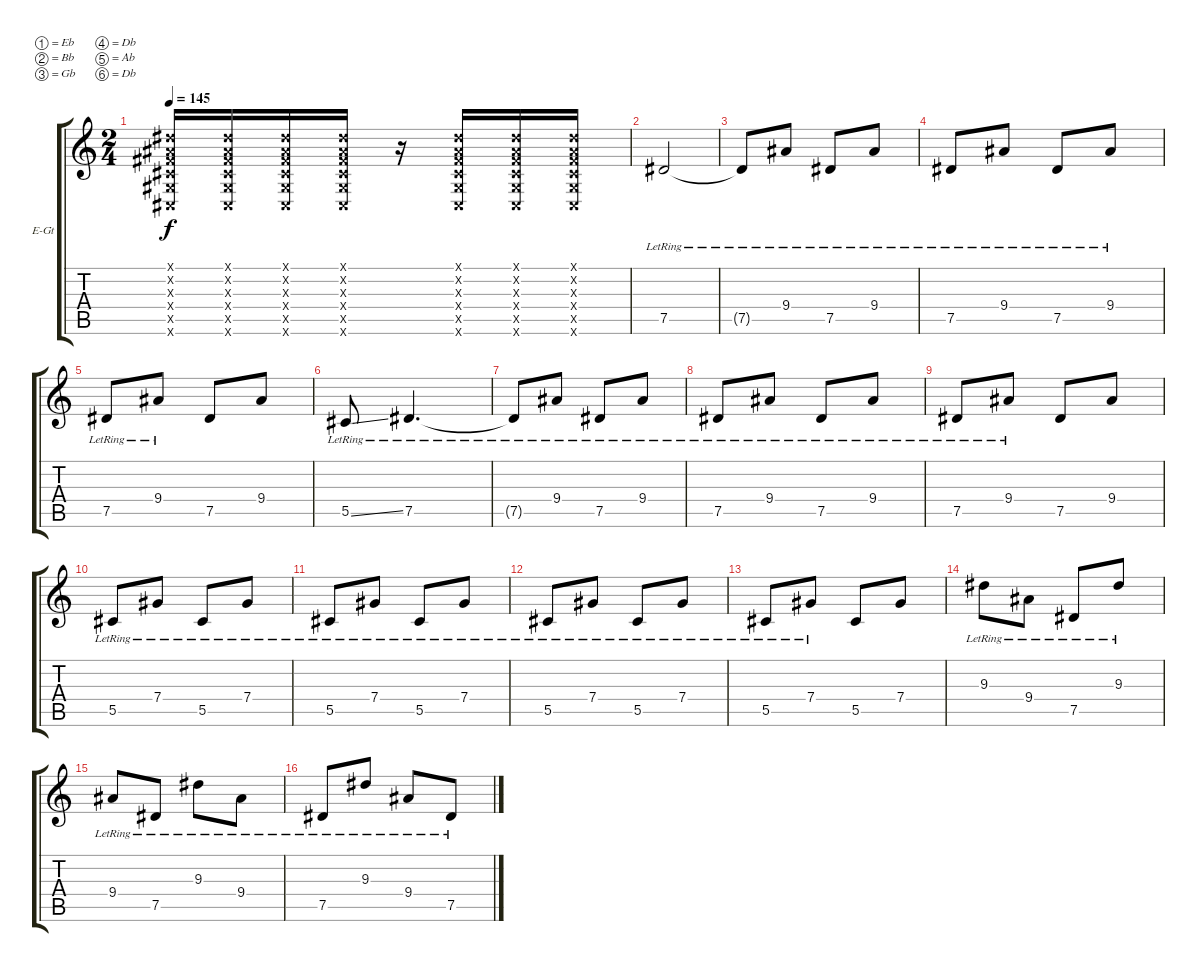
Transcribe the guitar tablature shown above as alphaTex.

\bracketExtendMode groupsimilarinstruments
\firstSystemTrackNameOrientation horizontal
\otherSystemsTrackNameOrientation horizontal
\track ("Guitar 2" "E-Gt") {instrument overdrivenguitar}
\staff {score tabs}
\tuning (Eb4 Bb3 Gb3 Db3 Ab2 Db2)
\ts (2 4)
\tempo 145
\clef g2
\ks c
(0.1{x} 0.2{x} 0.3{x} 0.4{x} 0.5{x} 0.6{x}).16{dy f} (0.1{x} 0.2{x} 0.3{x} 0.4{x} 0.5{x} 0.6{x}).16 (0.1{x} 0.2{x} 0.3{x} 0.4{x} 0.5{x} 0.6{x}).16 (0.1{x} 0.2{x} 0.3{x} 0.4{x} 0.5{x} 0.6{x}).16 r.16 (0.1{x} 0.2{x} 0.3{x} 0.4{x} 0.5{x} 0.6{x}).16 (0.1{x} 0.2{x} 0.3{x} 0.4{x} 0.5{x} 0.6{x}).16 (0.1{x} 0.2{x} 0.3{x} 0.4{x} 0.5{x} 0.6{x}).16 |
7.5{lr}.2 |
7.5{lr t}.8 9.4{lr}.8 7.5{lr}.8 9.4{lr}.8 |
7.5{lr}.8 9.4{lr}.8 7.5{lr}.8 9.4{lr}.8 |
7.5{lr}.8 9.4{lr}.8 7.5.8 9.4.8 |
5.5{ss lr}.8 7.5{lr}.4{d} |
7.5{lr t}.8 9.4{lr}.8 7.5{lr}.8 9.4{lr}.8 |
7.5{lr}.8 9.4{lr}.8 7.5{lr}.8 9.4{lr}.8 |
7.5{lr}.8 9.4{lr}.8 7.5.8 9.4.8 |
5.5{lr}.8 7.4{lr}.8 5.5{lr}.8 7.4{lr}.8 |
5.5{lr}.8 7.4{lr}.8 5.5{lr}.8 7.4{lr}.8 |
5.5{lr}.8 7.4{lr}.8 5.5{lr}.8 7.4{lr}.8 |
5.5{lr}.8 7.4{lr}.8 5.5.8 7.4.8 |
9.3{lr}.8 9.4{lr}.8 7.5{lr}.8 9.3{lr}.8 |
9.4{lr}.8 7.5{lr}.8 9.3{lr}.8 9.4{lr}.8 |
7.5{lr}.8 9.3{lr}.8 9.4{lr}.8 7.5{lr}.8
